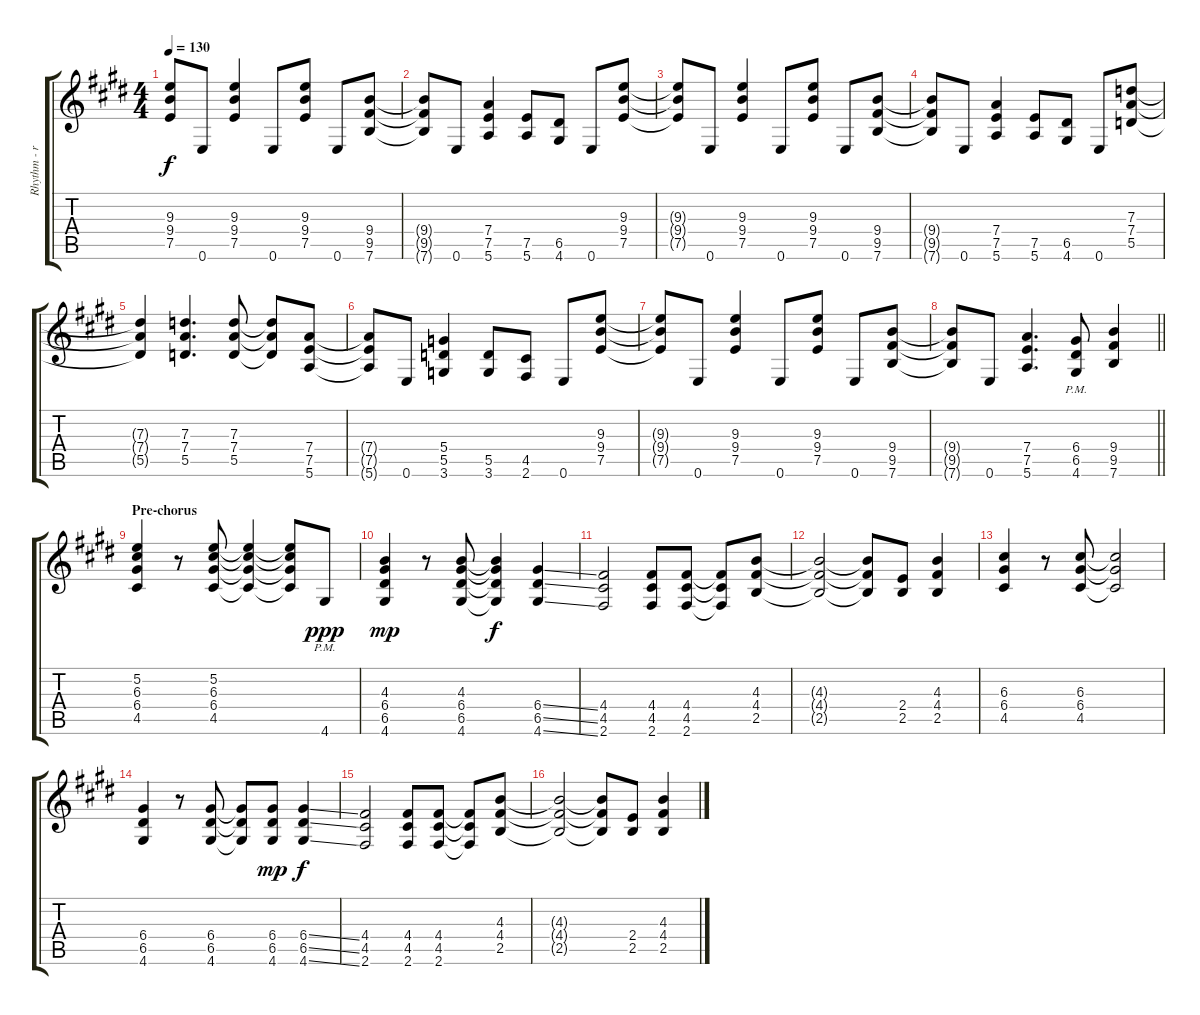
\track ("Rhythm - right" "Rhythm - r") {instrument overdrivenguitar}
\staff {score tabs}
\tuning (E4 B3 G3 D3 A2 E2) {hide}
\ts (4 4)
\tempo 130
\clef g2
\ks e
(9.3{t} 9.4{t} 7.5{t}).8{dy f} 0.6.8 (9.3 9.4 7.5).4 0.6.8 (9.3 9.4 7.5).8 0.6.8 (9.4 9.5 7.6).8 |
\ks c#minor
(9.4{t} 9.5{t} 7.6{t}).8 0.6.8 (7.4 7.5 5.6).4 (7.5 5.6).8 (6.5 4.6).8 0.6.8 (9.3 9.4 7.5).8 |
\ks e
(9.3{t} 9.4{t} 7.5{t}).8 0.6.8 (9.3 9.4 7.5).4 0.6.8 (9.3 9.4 7.5).8 0.6.8 (9.4 9.5 7.6).8 |
\ks c#minor
(9.4{t} 9.5{t} 7.6{t}).8 0.6.8 (7.4 7.5 5.6).4 (7.5 5.6).8 (6.5 4.6).8 0.6.8 (7.3 7.4 5.5).8 |
\ks e
(7.3{t} 7.4{t} 5.5{t}).4 (7.3 7.4 5.5).4{d} (7.3 7.4 5.5).8 (7.3{t} 7.4{t} 5.5{t}).8 (7.4 7.5 5.6).8 |
\ks c#minor
(7.4{t} 7.5{t} 5.6{t}).8 0.6.8 (5.4 5.5 3.6).4 (5.5 3.6).8 (4.5 2.6).8 0.6.8 (9.3 9.4 7.5).8 |
\ks e
(9.3{t} 9.4{t} 7.5{t}).8 0.6.8 (9.3 9.4 7.5).4 0.6.8 (9.3 9.4 7.5).8 0.6.8 (9.4 9.5 7.6).8 |
\barLineRight lightlight
\ks c#minor
(9.4{t} 9.5{t} 7.6{t}).8 0.6.8 (7.4 7.5 5.6).4{d} (6.4{pm} 6.5{pm} 4.6{pm}).8 (9.4 9.5 7.6).4 |
\section ("" "Pre-chorus")
\ks e
(5.2 6.3 6.4 4.5).4 r.8 (5.2 6.3 6.4 4.5).8 (5.2{t} 6.3{t} 6.4{t} 4.5{t}).4 (5.2{t} 6.3{t} 6.4{t} 4.5{t}).8 4.6{pm}.8{dy ppp} |
\ks c#minor
(4.3 6.4 6.5 4.6).4{dy mp} r.8 (4.3 6.4 6.5 4.6).8 (4.3{t} 6.4{t} 6.5{t} 4.6{t}).4{dy f} (6.4{ss} 6.5{ss} 4.6{ss}).4 |
\ks e
(4.4 4.5 2.6).2 (4.4 4.5 2.6).8 (4.4 4.5 2.6).8 (4.4{t} 4.5{t} 2.6{t}).8 (4.3 4.4 2.5).8 |
\ks c#minor
(4.3{t} 4.4{t} 2.5{t}).2 (4.3{t} 4.4{t} 2.5{t}).8 (2.4 2.5).8 (4.3 4.4 2.5).4 |
\ks e
(6.3 6.4 4.5).4 r.8 (6.3 6.4 4.5).8 (6.3{t} 6.4{t} 4.5{t}).2 |
\ks c#minor
(6.4 6.5 4.6).4 r.8 (6.4 6.5 4.6).8 (6.4{t} 6.5{t} 4.6{t}).8 (6.4 6.5 4.6).8{dy mp} (6.4{ss} 6.5{ss} 4.6{ss}).4{dy f} |
\ks e
(4.4 4.5 2.6).2 (4.4 4.5 2.6).8 (4.4 4.5 2.6).8 (4.4{t} 4.5{t} 2.6{t}).8 (4.3 4.4 2.5).8 |
\ks c#minor
(4.3{t} 4.4{t} 2.5{t}).2 (4.3{t} 4.4{t} 2.5{t}).8 (2.4 2.5).8 (4.3 4.4 2.5).4
